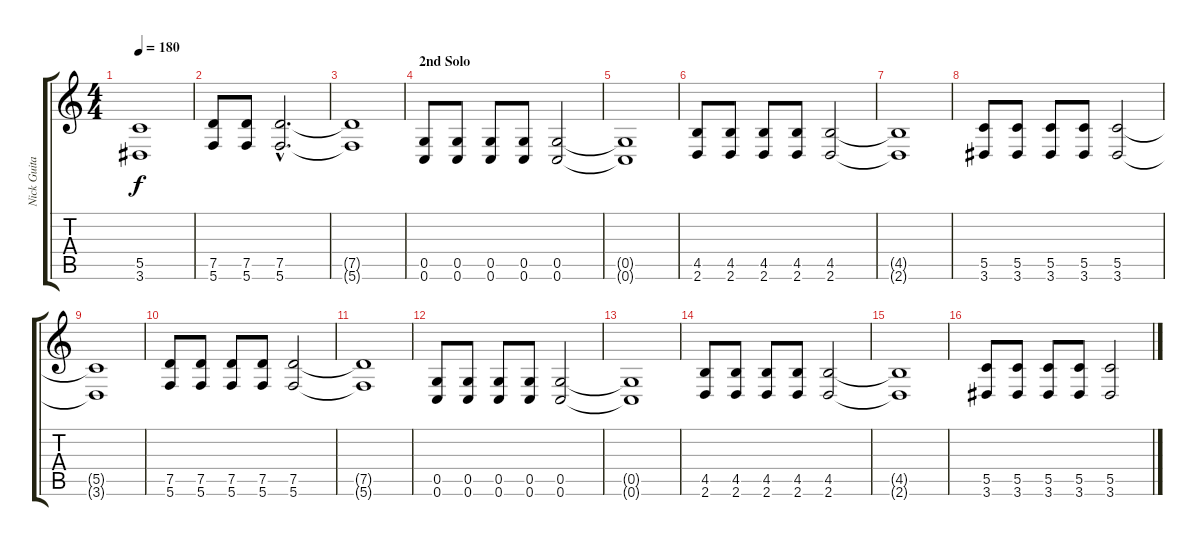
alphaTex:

\track ("Nick Guitar 1" "Nick Guita") {instrument distortionguitar}
\staff {score tabs}
\tuning (D4 A3 F3 C3 G2 C2) {hide}
\ts (4 4)
\tempo 180
\clef g2
\ks c
(5.5{t} 3.6{t}).1{dy f} |
(7.5 5.6).8 (7.5 5.6).8 (7.5{hac} 5.6{hac}).2{d} |
(7.5{t} 5.6{t}).1 |
\section ("" "2nd Solo")
(0.5 0.6).8 (0.5 0.6).8 (0.5 0.6).8 (0.5 0.6).8 (0.5 0.6).2 |
(0.5{t} 0.6{t}).1 |
(4.5 2.6).8 (4.5 2.6).8 (4.5 2.6).8 (4.5 2.6).8 (4.5 2.6).2 |
(4.5{t} 2.6{t}).1 |
(5.5 3.6).8 (5.5 3.6).8 (5.5 3.6).8 (5.5 3.6).8 (5.5 3.6).2 |
(5.5{t} 3.6{t}).1 |
(7.5 5.6).8 (7.5 5.6).8 (7.5 5.6).8 (7.5 5.6).8 (7.5 5.6).2 |
(7.5{t} 5.6{t}).1 |
(0.5 0.6).8 (0.5 0.6).8 (0.5 0.6).8 (0.5 0.6).8 (0.5 0.6).2 |
(0.5{t} 0.6{t}).1 |
(4.5 2.6).8 (4.5 2.6).8 (4.5 2.6).8 (4.5 2.6).8 (4.5 2.6).2 |
(4.5{t} 2.6{t}).1 |
(5.5 3.6).8 (5.5 3.6).8 (5.5 3.6).8 (5.5 3.6).8 (5.5 3.6).2
